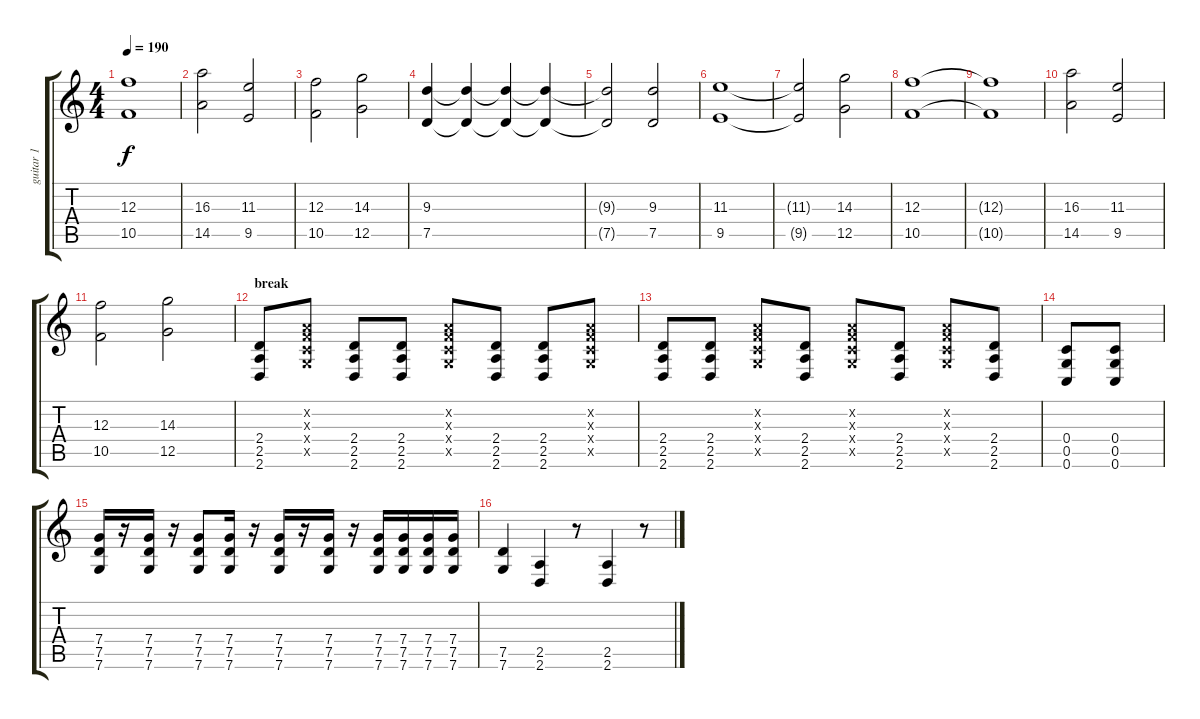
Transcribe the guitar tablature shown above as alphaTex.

\track ("guitar 1" "guitar 1") {instrument distortionguitar}
\staff {score tabs}
\tuning (D4 A3 F3 C3 G2 C2) {hide}
\ts (4 4)
\tempo 190
\clef g2
\ks c
(12.3{t} 10.5{t}).1{dy f} |
(16.3 14.5).2 (11.3 9.5).2 |
(12.3 10.5).2 (14.3 12.5).2 |
(9.3 7.5).4 (9.3{t} 7.5{t}).4 (9.3{t} 7.5{t}).4 (9.3{t} 7.5{t}).4 |
(9.3{t} 7.5{t}).2 (9.3 7.5).2 |
(11.3 9.5).1 |
(11.3{t} 9.5{t}).2 (14.3 12.5).2 |
(12.3 10.5).1 |
(12.3{t} 10.5{t}).1 |
(16.3 14.5).2 (11.3 9.5).2 |
(12.3 10.5).2 (14.3 12.5).2 |
\section ("" "break")
(2.4 2.5 2.6).8 (0.2{x} 0.3{x} 0.4{x} 0.5{x}).8 (2.4 2.5 2.6).8 (2.4 2.5 2.6).8 (0.2{x} 0.3{x} 0.4{x} 0.5{x}).8 (2.4 2.5 2.6).8 (2.4 2.5 2.6).8 (0.2{x} 0.3{x} 0.4{x} 0.5{x}).8 |
(2.4 2.5 2.6).8 (2.4 2.5 2.6).8 (0.2{x} 0.3{x} 0.4{x} 0.5{x}).8 (2.4 2.5 2.6).8 (0.2{x} 0.3{x} 0.4{x} 0.5{x}).8 (2.4 2.5 2.6).8 (0.2{x} 0.3{x} 0.4{x} 0.5{x}).8 (2.4 2.5 2.6).8 |
(0.4 0.5 0.6).8 (0.4 0.5 0.6).8 |
(7.4 7.5 7.6).16 r.16 (7.4 7.5 7.6).16 r.16 (7.4 7.5 7.6).8 (7.4 7.5 7.6).16 r.16 (7.4 7.5 7.6).16 r.16 (7.4 7.5 7.6).16 r.16 (7.4 7.5 7.6).16 (7.4 7.5 7.6).16 (7.4 7.5 7.6).16 (7.4 7.5 7.6).16 |
(7.5 7.6).4 (2.5 2.6).4 r.8 (2.5 2.6).4 r.8
